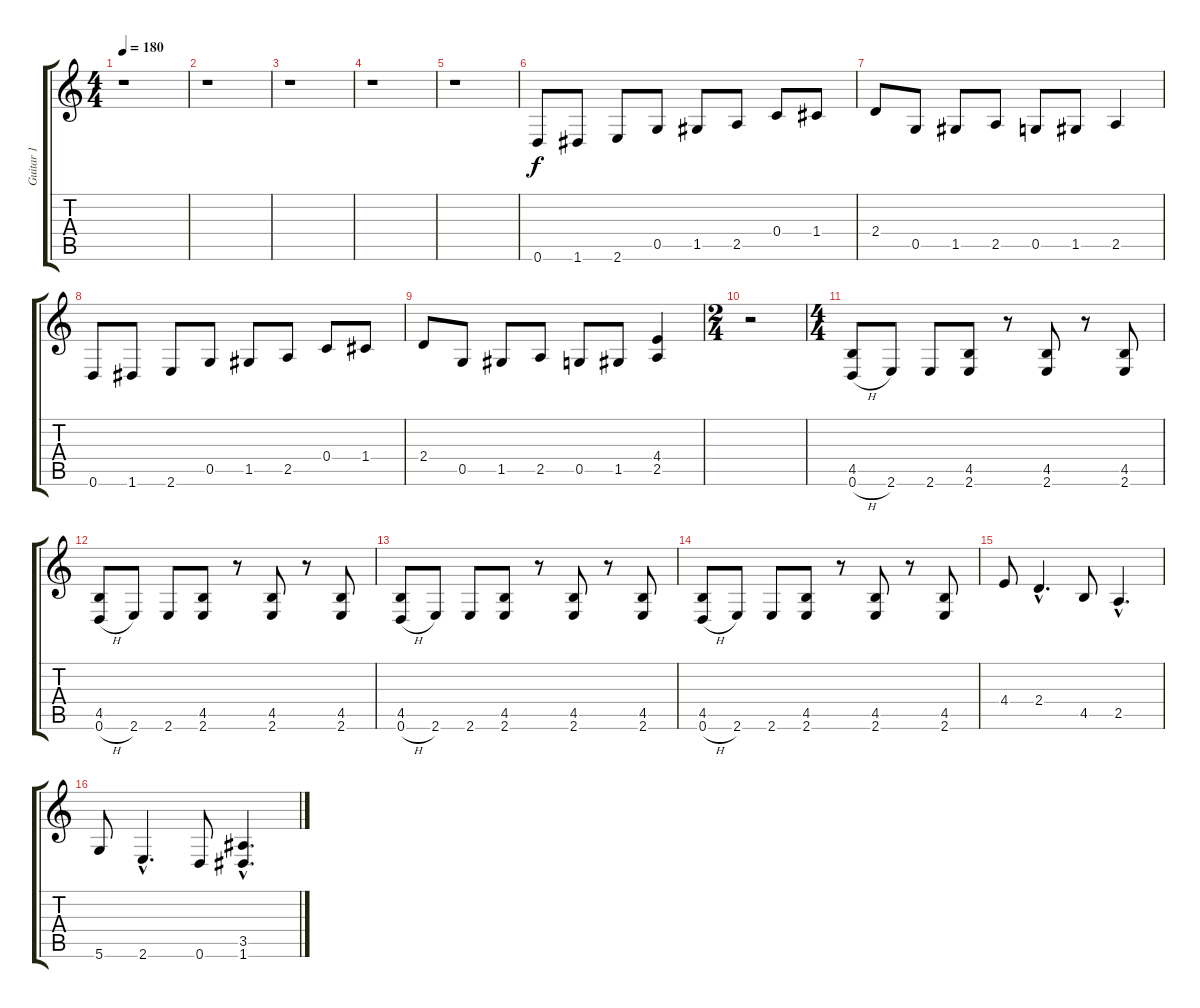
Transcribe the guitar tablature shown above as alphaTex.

\track ("Guitar 1" "Guitar 1") {instrument distortionguitar}
\staff {score tabs}
\tuning (D4 A3 F3 C3 G2 D2) {hide}
\ts (4 4)
\tempo 180
\clef g2
\ks c
r.1{dy f instrument distortionguitar} |
r.1 |
r.1 |
r.1 |
r.1 |
0.6.8 1.6.8 2.6.8 0.5.8 1.5.8 2.5.8 0.4.8 1.4.8 |
2.4.8 0.5.8 1.5.8 2.5.8 0.5.8 1.5.8 2.5.4 |
0.6.8 1.6.8 2.6.8 0.5.8 1.5.8 2.5.8 0.4.8 1.4.8 |
2.4.8 0.5.8 1.5.8 2.5.8 0.5.8 1.5.8 (4.4 2.5).4 |
\ts (2 4)
r.2 |
\ts (4 4)
(4.5 0.6{h}).8 2.6.8 2.6.8 (4.5 2.6).8 r.8 (4.5 2.6).8 r.8 (4.5 2.6).8 |
(4.5 0.6{h}).8 2.6.8 2.6.8 (4.5 2.6).8 r.8 (4.5 2.6).8 r.8 (4.5 2.6).8 |
(4.5 0.6{h}).8 2.6.8 2.6.8 (4.5 2.6).8 r.8 (4.5 2.6).8 r.8 (4.5 2.6).8 |
(4.5 0.6{h}).8 2.6.8 2.6.8 (4.5 2.6).8 r.8 (4.5 2.6).8 r.8 (4.5 2.6).8 |
4.4.8 2.4{hac}.4{d} 4.5.8 2.5{hac}.4{d} |
5.6.8 2.6{hac}.4{d} 0.6.8 (3.5{hac} 1.6{hac}).4{d}
